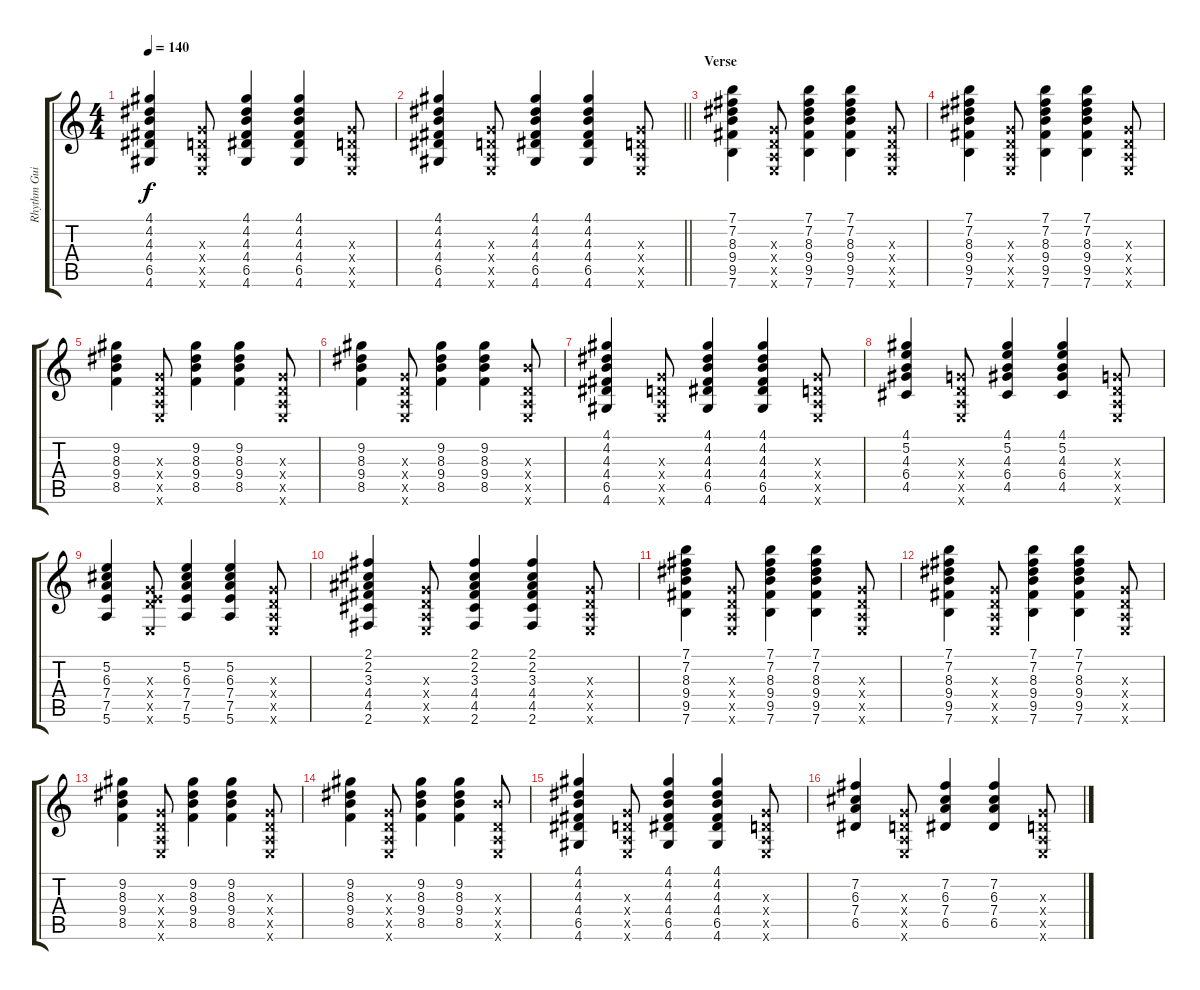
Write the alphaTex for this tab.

\track ("Rhythm Guitar" "Rhythm Gui") {instrument electricguitarjazz}
\staff {score tabs}
\tuning (E4 B3 G3 D3 A2 E2) {hide}
\ts (4 4)
\tempo 140
\clef g2
\ks c
(4.1 4.2 4.3 4.4 6.5 4.6).4{dy f} (0.3{x} 0.4{x} 0.5{x} 0.6{x}).8 (4.1 4.2 4.3 4.4 6.5 4.6).4 (4.1 4.2 4.3 4.4 6.5 4.6).4 (0.3{x} 0.4{x} 0.5{x} 0.6{x}).8 |
\barLineRight lightlight
(4.1 4.2 4.3 4.4 6.5 4.6).4 (0.3{x} 0.4{x} 0.5{x} 0.6{x}).8 (4.1 4.2 4.3 4.4 6.5 4.6).4 (4.1 4.2 4.3 4.4 6.5 4.6).4 (0.3{x} 0.4{x} 0.5{x} 0.6{x}).8 |
\section ("" "Verse")
(7.1 7.2 8.3 9.4 9.5 7.6).4 (0.3{x} 0.4{x} 0.5{x} 0.6{x}).8 (7.1 7.2 8.3 9.4 9.5 7.6).4 (7.1 7.2 8.3 9.4 9.5 7.6).4 (0.3{x} 0.4{x} 0.5{x} 0.6{x}).8 |
(7.1 7.2 8.3 9.4 9.5 7.6).4 (0.3{x} 0.4{x} 0.5{x} 0.6{x}).8 (7.1 7.2 8.3 9.4 9.5 7.6).4 (7.1 7.2 8.3 9.4 9.5 7.6).4 (0.3{x} 0.4{x} 0.5{x} 0.6{x}).8 |
(9.2 8.3 9.4 8.5).4 (0.3{x} 0.4{x} 0.5{x} 0.6{x}).8 (9.2 8.3 9.4 8.5).4 (9.2 8.3 9.4 8.5).4 (0.3{x} 0.4{x} 0.5{x} 0.6{x}).8 |
(9.2 8.3 9.4 8.5).4 (0.3{x} 0.4{x} 0.5{x} 0.6{x}).8 (9.2 8.3 9.4 8.5).4 (9.2 8.3 9.4 8.5).4 (4.3{x} 0.4{x} 0.5{x} 0.6{x}).8 |
(4.1 4.2 4.3 4.4 6.5 4.6).4 (0.3{x} 0.4{x} 0.5{x} 0.6{x}).8 (4.1 4.2 4.3 4.4 6.5 4.6).4 (4.1 4.2 4.3 4.4 6.5 4.6).4 (0.3{x} 0.4{x} 0.5{x} 0.6{x}).8 |
(4.1 5.2 4.3 6.4 4.5).4 (0.3{x} 0.4{x} 0.5{x} 0.6{x}).8 (4.1 5.2 4.3 6.4 4.5).4 (4.1 5.2 4.3 6.4 4.5).4 (0.3{x} 0.4{x} 0.5{x} 0.6{x}).8 |
(5.2 6.3 7.4 7.5 5.6).4 (0.3{x} 0.4{x} 7.5{x} 0.6{x}).8 (5.2 6.3 7.4 7.5 5.6).4 (5.2 6.3 7.4 7.5 5.6).4 (0.3{x} 0.4{x} 0.5{x} 0.6{x}).8 |
(2.1 2.2 3.3 4.4 4.5 2.6).4 (0.3{x} 0.4{x} 0.5{x} 0.6{x}).8 (2.1 2.2 3.3 4.4 4.5 2.6).4 (2.1 2.2 3.3 4.4 4.5 2.6).4 (0.3{x} 0.4{x} 0.5{x} 0.6{x}).8 |
(7.1 7.2 8.3 9.4 9.5 7.6).4 (0.3{x} 0.4{x} 0.5{x} 0.6{x}).8 (7.1 7.2 8.3 9.4 9.5 7.6).4 (7.1 7.2 8.3 9.4 9.5 7.6).4 (0.3{x} 0.4{x} 0.5{x} 0.6{x}).8 |
(7.1 7.2 8.3 9.4 9.5 7.6).4 (0.3{x} 0.4{x} 0.5{x} 0.6{x}).8 (7.1 7.2 8.3 9.4 9.5 7.6).4 (7.1 7.2 8.3 9.4 9.5 7.6).4 (0.3{x} 0.4{x} 0.5{x} 0.6{x}).8 |
(9.2 8.3 9.4 8.5).4 (0.3{x} 0.4{x} 0.5{x} 0.6{x}).8 (9.2 8.3 9.4 8.5).4 (9.2 8.3 9.4 8.5).4 (0.3{x} 0.4{x} 0.5{x} 0.6{x}).8 |
(9.2 8.3 9.4 8.5).4 (0.3{x} 0.4{x} 0.5{x} 0.6{x}).8 (9.2 8.3 9.4 8.5).4 (9.2 8.3 9.4 8.5).4 (4.3{x} 0.4{x} 0.5{x} 0.6{x}).8 |
(4.1 4.2 4.3 4.4 6.5 4.6).4 (0.3{x} 0.4{x} 0.5{x} 0.6{x}).8 (4.1 4.2 4.3 4.4 6.5 4.6).4 (4.1 4.2 4.3 4.4 6.5 4.6).4 (0.3{x} 0.4{x} 0.5{x} 0.6{x}).8 |
(7.2 6.3 7.4 6.5).4 (0.3{x} 0.4{x} 0.5{x} 0.6{x}).8 (7.2 6.3 7.4 6.5).4 (7.2 6.3 7.4 6.5).4 (0.3{x} 0.4{x} 0.5{x} 0.6{x}).8
